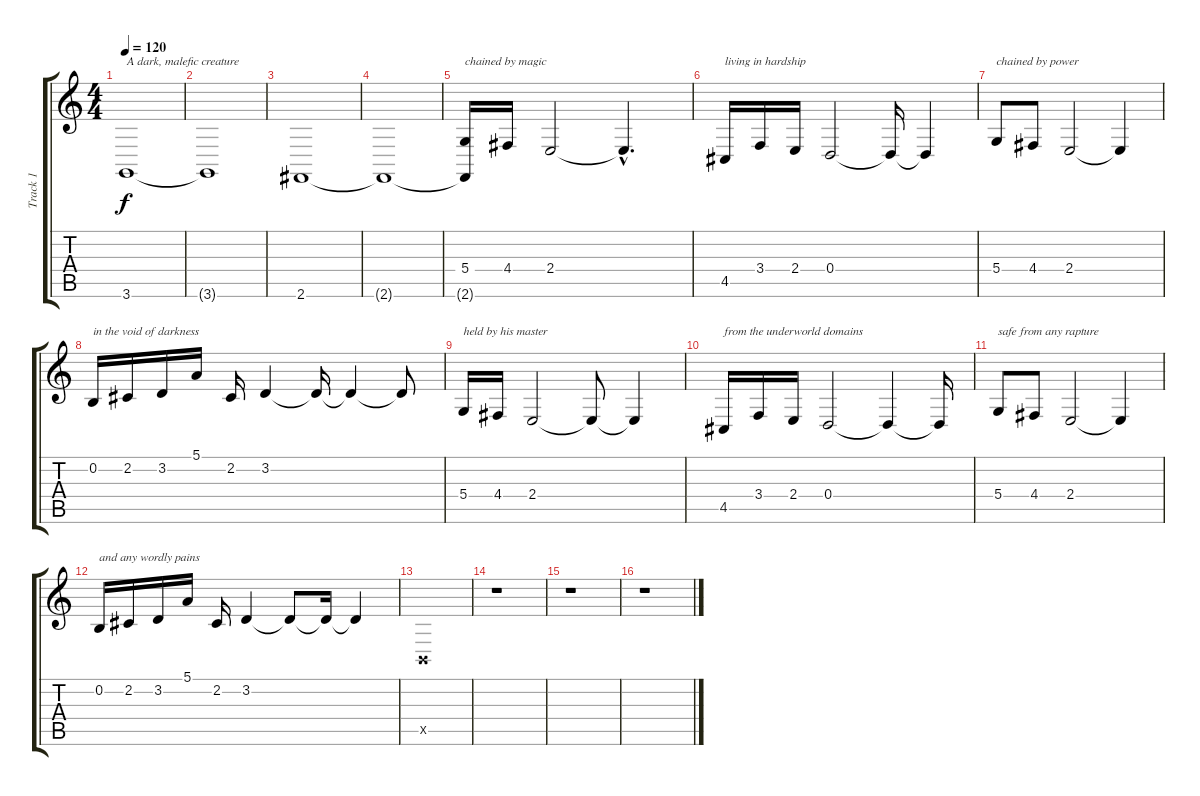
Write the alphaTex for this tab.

\track ("Track 1" "Track 1") {instrument violin}
\staff {score tabs}
\tuning (E4 B3 G3 D3 A2 E2) {hide}
\ts (4 4)
\tempo 120
\clef g2
\ks c
3.6.1{txt "A dark, malefic creature" dy f instrument violin} |
3.6{t}.1 |
2.6.1 |
2.6{t}.1 |
(5.4 2.6{t}).16{txt "chained by magic"} 4.4.16 2.4.2 2.4{hac t}.4{d} |
4.5.16{txt "living in hardship"} 3.4.16 2.4.16 0.4.2 0.4{t}.16 0.4{t}.4 |
5.4.8{txt "chained by power"} 4.4.8 2.4.2 2.4{t}.4 |
0.2.16{txt "in the void of darkness"} 2.2.16 3.2.16 5.1.16 2.2.16 3.2.4 3.2{t}.16 3.2{t}.4 3.2{t}.8 |
5.4.16{txt "held by his master"} 4.4.16 2.4.2 2.4{t}.8 2.4{t}.4 |
4.5.16{txt "from the underworld domains"} 3.4.16 2.4.16 0.4.2 0.4{t}.4 0.4{t}.16 |
5.4.8{txt "safe from any rapture"} 4.4.8 2.4.2 2.4{t}.4 |
0.2.16{txt "and any wordly pains"} 2.2.16 3.2.16 5.1.16 2.2.16 3.2.4 3.2{t}.8 3.2{t}.16 3.2{t}.4 |
2.5{x}.1 |
r.1 |
r.1 |
r.1
